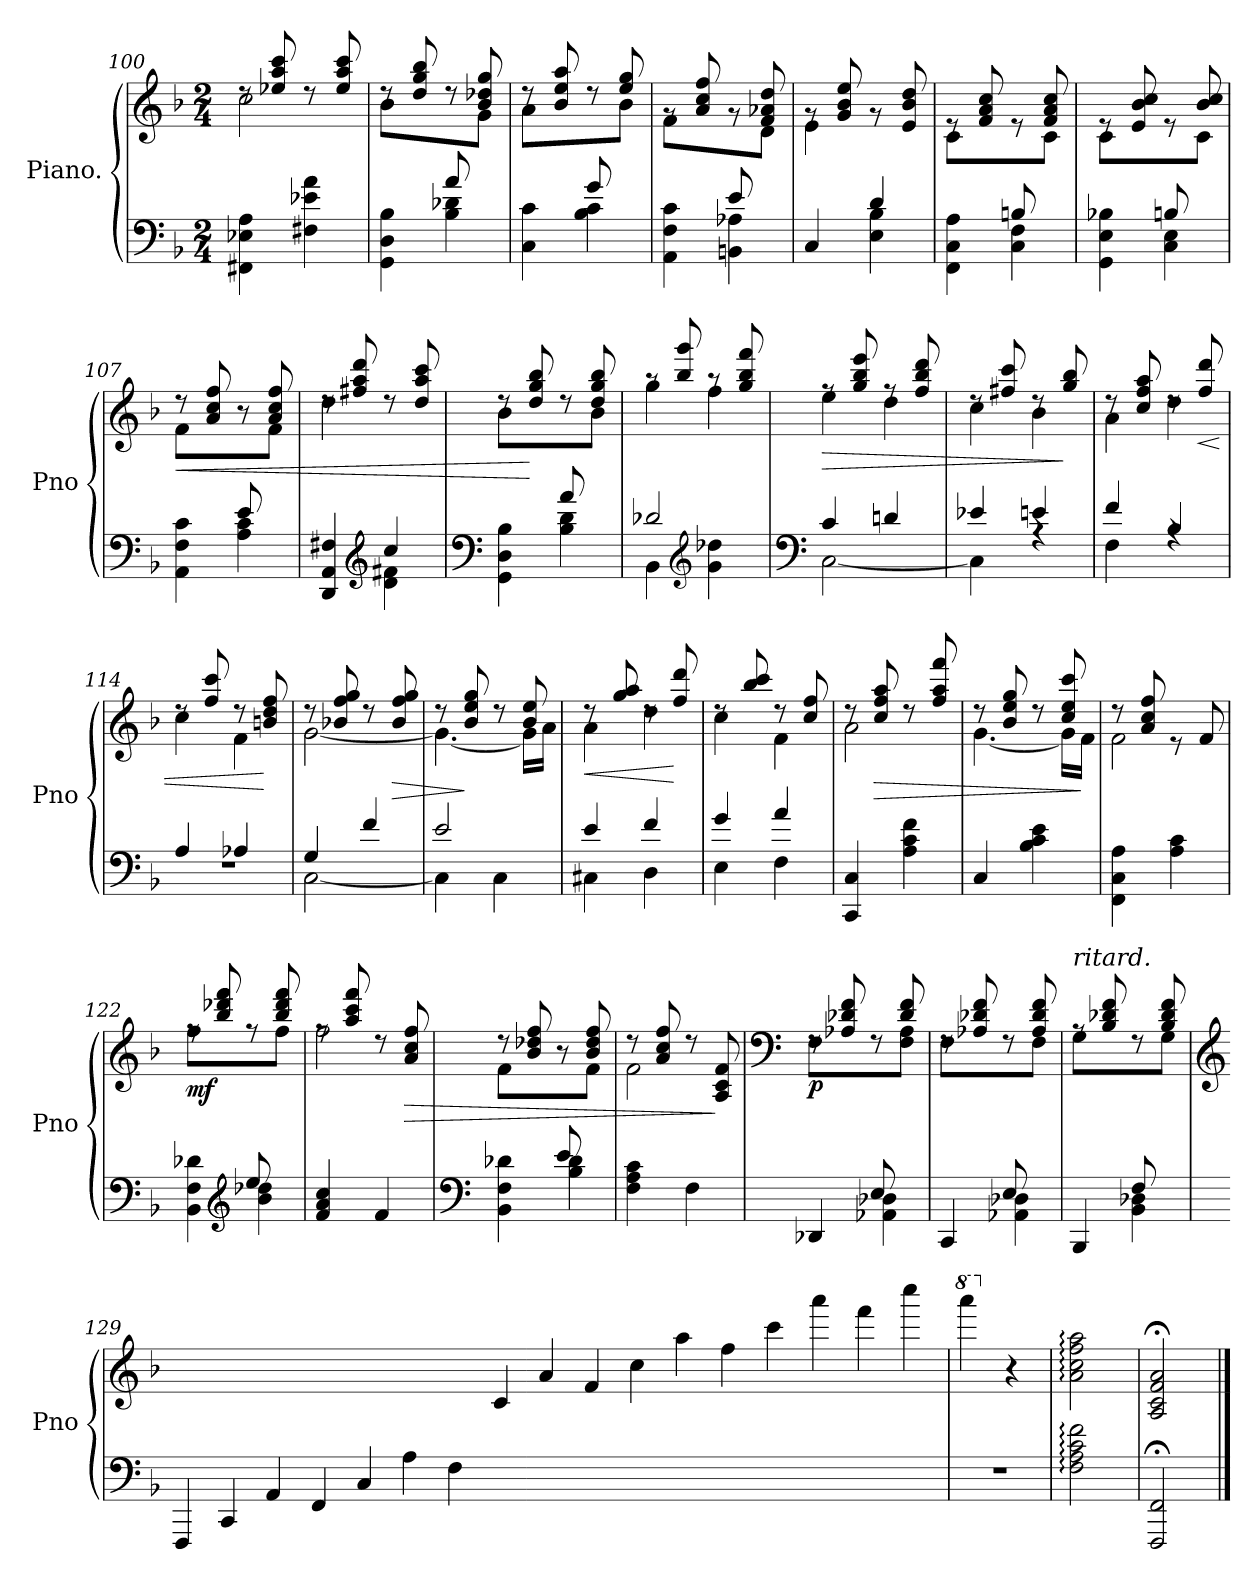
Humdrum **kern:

**kern	**kern	**dynam
*part1	*part1	*part1
*staff2	*staff1	*staff1/2
*I"Piano.	*	*
*I'Pno	*	*
*clefF4	*clefG2	*
*k[b-]	*k[b-]	*
*F:	*F:	*
*M2/4	*M2/4	*
=100	=100	=100
*	*^	*
4FF#X\ 4E-X\ 4A\	8rdd	2cc\	.
.	8ee-X/ 8aa/ 8ccc/	.	.
4F#X\ 4e-X\ 4a\	8rdd	.	.
.	8ee-/ 8aa/ 8ccc/	.	.
=101	=101	=101	=101
*^	*	*	*
4ryy	4GG\ 4D\ 4B-\	8rdd	4b-\	.
.	.	8dd/ 8gg/ 8bb-/	.	.
8a/L	4B-\ 4d-X\	8rdd	8ryy	.
8ryy	.	8b-/ 8dd-X/ 8gg/	8g\J	.
=102	=102	=102	=102	=102
4ryy	4C\ 4c\	8rdd	4a\	.
.	.	8b-/ 8ee/ 8aa/	.	.
8g/L	4B-\ 4c\	8rdd	8ryy	.
8ryy	.	8ee/ 8gg/	8b-\J	.
=103	=103	=103	=103	=103
4ryy	4AA\ 4F\ 4c\	8rg	4f\	.
.	.	8a/ 8cc/ 8ff/	.	.
8e/L	4BBn\ 4A-X\	8rg	8ryy	.
8ryy	.	8f/ 8a-X/ 8dd/	8d\J	.
=104	=104	=104	=104	=104
4ryy	4C/	8rg	4e\	.
.	.	8g/ 8b-/ 8ee/	.	.
4d/	4E\ 4B-\	8rg	4ryy	.
.	.	8e/ 8b-/ 8dd/	.	.
!!LO:LB:g=z	!!
=105	=105	=105	=105	=105
4ryy	4FF\ 4C\ 4A\	8re	4c\	.
.	.	8f/ 8a/ 8cc/	.	.
8Bn/L	4C\ 4F\	8re	8ryy	.
8ryy	.	8f/ 8a/ 8cc/	8c\J	.
=106	=106	=106	=106	=106
4ryy	4GG\ 4E\ 4B-X\	8re	4c\	.
.	.	8e/ 8b-/ 8cc/	.	.
8Bn/L	4C\ 4E\	8re	8ryy	.
8ryy	.	8b-/ 8cc/	8c\J	.
=107	=107	=107	=107	=107
!	!	!	!	!LO:HP:b
4ryy	4AA\ 4F\ 4c\	8r	4f\	<
.	.	8a/ 8cc/ 8ff/	.	.
8e/L	4A\ 4c\	8r	8ryy	.
8ryy	.	8a/ 8cc/ 8ff/	8f\J	.
=108	=108	=108	=108	=108
4ryy	4DD/ 4AA/ 4F#X/	8rdd	4dd\	.
.	.	8ff#X/ 8aa/ 8ddd/	.	.
*clefG2	*	*	*	*
4cc/	4d\ 4f#X\	8rdd	4ryy	.
.	.	8dd/ 8aa/ 8ccc/	.	.
=109	=109	=109	=109	=109
*clefF4	*	*	*	*
4ryy	4GG\ 4D\ 4B-\	8rdd	4b-\	.
.	.	8dd/ 8gg/ 8bb-/	.	[
8a/L	4B-\ 4d\	8rdd	8ryy	.
8ryy	.	8dd/ 8gg/ 8bb-/	8b-\J	.
=110	=110	=110	=110	=110
2d-X/	4BB-\	8raa	4gg\	.
.	.	8bb-/ 8ggg/	.	.
*clefG2	*	*	*	*
.	4g\ 4dd-X\	8raa	4ff\	.
.	.	8gg/ 8bb-/ 8fff/	.	.
=111	=111	=111	=111	=111
*clefF4	*	*	*	*
!	!	!	!	!LO:HP:b
4c/	[2C\	8rff	4ee\	>
.	.	8gg/ 8bb-/ 8eee/	.	.
4dn/	.	8rff	4dd\	.
.	.	8ff/ 8bb-/ 8ddd/	.	.
!!LO:LB:g=z	!!
=112	=112	=112	=112	=112
4e-X/	4C\]	8rdd	4cc\	.
.	.	8ff#X/ 8ccc/	.	.
4en/	4rA	8rdd	4b-\	.
.	.	8gg/ 8bb-/	.	]
=113	=113	=113	=113	=113
4f/	4F\	8rdd	4a\	.
.	.	8cc/ 8ff/ 8aa/	.	.
4B-/	4rA	8rdd	4dd\	.
!	!	!	!	!LO:HP:b
.	.	8ff/ 8ddd/	.	<
=114	=114	=114	=114	=114
4A/	2rF	8rdd	4cc\	.
.	.	8ff/ 8ccc/	.	.
4A-X/	.	8rdd	4f\	.
.	.	8bn/ 8dd/ 8ff/	.	[
=115	=115	=115	=115	=115
4G/	[2C\	8rdd	[2g\	.
.	.	8b-X/ 8ff/ 8gg/	.	.
4f/	.	8rdd	.	.
!	!	!	!	!LO:HP:b
.	.	8b-/ 8ff/ 8gg/	.	>
=116	=116	=116	=116	=116
2e/	4C\]	8rdd	4.g\_	.
.	.	8b-/ 8ee/ 8gg/	.	]
.	4C\	8rdd	.	.
.	.	8b-/ 8ee/	16g\LL]	.
.	.	.	16a\JJ	.
=117	=117	=117	=117	=117
!	!	!	!	!LO:HP:b
4e/	4C#X\	8rdd	4a\	<
.	.	8gg/ 8aa/	.	.
4f/	4D\	8rdd	4dd\	.
.	.	8ff/ 8ddd/	.	[
=118	=118	=118	=118	=118
4g/	4E\	8rdd	4cc\	.
.	.	8bb-/ 8ccc/	.	.
4a/	4F\	8rdd	4f\	.
.	.	8cc/ 8ff/	.	.
*v	*v	*	*	*
!!LO:LB:g=z	!!
=119	=119	=119	=119
4CC/ 4C/	8rdd	2a\	.
!	!	!	!LO:HP:b
.	8cc/ 8ff/ 8aa/	.	>
4A\ 4c\ 4f\	8rdd	.	.
.	8ff/ 8aa/ 8fff/	.	.
=120	=120	=120	=120
!	!	!LO:N:head=solid	!
4C/	8rdd	[4.g\	.
.	8b-/ 8ee/ 8gg/	.	.
4B-\ 4c\ 4e\	8rdd	.	.
.	8cc/ 8ee/ 8ccc/	16g\LL]	.
.	.	16f\JJ	]
=121	=121	=121	=121
4FF\ 4C\ 4A\	8rdd	2f\	.
.	8a/ 8cc/ 8ff/	.	.
4A\ 4c\	8re	.	.
.	8f/	.	.
=122	=122	=122	=122
*^	*	*	*
!	!	!	!	!LO:DY:b
4ryy	4BB-\ 4F\ 4d-X\	8rff	4ff\	mf
.	.	8bb-/ 8ddd-X/ 8fff/	.	.
*clefG2	*	*	*	*
8ee/L	4b-\ 4dd-X\	8rff	8ryy	.
8ryy	.	8bb-/ 8ddd-/ 8fff/	8ff\J	.
*v	*v	*	*	*
=123	=123	=123	=123
4f/ 4a/ 4cc/	8rff	2ff\	.
.	8aa/ 8ccc/ 8fff/	.	.
4f/	8rdd	.	.
!	!	!	!LO:HP:b
.	8a/ 8cc/ 8ff/	.	>
=124	=124	=124	=124
*clefF4	*	*	*
*^	*	*	*
4ryy	4BB-\ 4F\ 4d-X\	8r	4f\	.
.	.	8b-/ 8dd-X/ 8ff/	.	.
8e/L	4B-\ 4d-\	8r	8ryy	.
8ryy	.	8b-/ 8dd-/ 8ff/	8f\J	.
*v	*v	*	*	*
=125	=125	=125	=125
4F\ 4A\ 4c\	8r	2f\	.
.	8a/ 8cc/ 8ff/	.	.
4F\	8r	.	.
.	8A/ 8c/ 8f/	.	]
!!LO:LB:g=z	!!
=126	=126	=126	=126
*	*clefF4	*	*
*^	*	*	*
!	!	!	!	!LO:DY:b
4ryy	4DD-X/	8rF	4F\	p
.	.	8A-X/ 8d-X/ 8f/	.	.
8E/L	4AA-X\ 4D-X\	8rF	8ryy	.
8ryy	.	8d-/ 8f/	8F\ 8A-\J	.
=127	=127	=127	=127	=127
4ryy	4CC/	8rF	4F\	.
.	.	8A-X/ 8d-X/ 8f/	.	.
8E/L	4AA-X\ 4D-X\	8rF	8ryy	.
8ryy	.	8A-/ 8d-/ 8f/	8F\J	.
=128	=128	=128	=128	=128
!	!	!LO:TX:a:i:t=ritard.	!	!
4ryy	4BBB-/	8rA	4G\	.
.	.	8B-/ 8d-X/ 8f/	.	.
8F/L	4BB-\ 4D-X\	8rF	8ryy	.
8ryy	.	8B-/ 8d-/ 8f/	8G\J	.
=129	=129	=129	=129	=129
*	*	*clefG2	*	*
*	*	*MM170	*	*
4ryy	4FFF!/	4ryy	4ryy	.
*	*	*v	*v	*
4CC!/	4ryy	2ryy	.
4AA!/	4ryy	.	.
4ryy	4FF!/	4ryy	.
4C!/	4ryy	2ryy	.
4A!\	4ryy	.	.
1ryy	4F!\	4ryy	.
.	4ryy	4c!/	.
.	4ryy	4a!/	.
*	*	*^	*
.	4ryy	4ryy	4f!/	.
1..ryy	4ryy	4cc!\	2ryy	.
.	4ryy	4aa!\	.	.
.	4ryy	4ryy	4ff!\	.
.	4ryy	4ccc!\	2ryy	.
.	4ryy	4aaa!\	.	.
.	4ryy	4ryy	4fff!\	.
.	4ryy	4cccc!\	4ryy	.
*v	*v	*	*	*
*	*v	*v	*
=130	=130	=130
*	*8va	*
*	*MM80	*
2r	4aaaa\	.
*	*X8va	*
.	4r	.
=131	=131	=131
2F\: 2A\: 2c\: 2f\:	2a\: 2cc\: 2ff\: 2aa\:	.
=132	=132	=132
2FFF/;< 2FF/;<	2A/;< 2c/;< 2f/;< 2a/;<	.
==	==	==
*-	*-	*-
